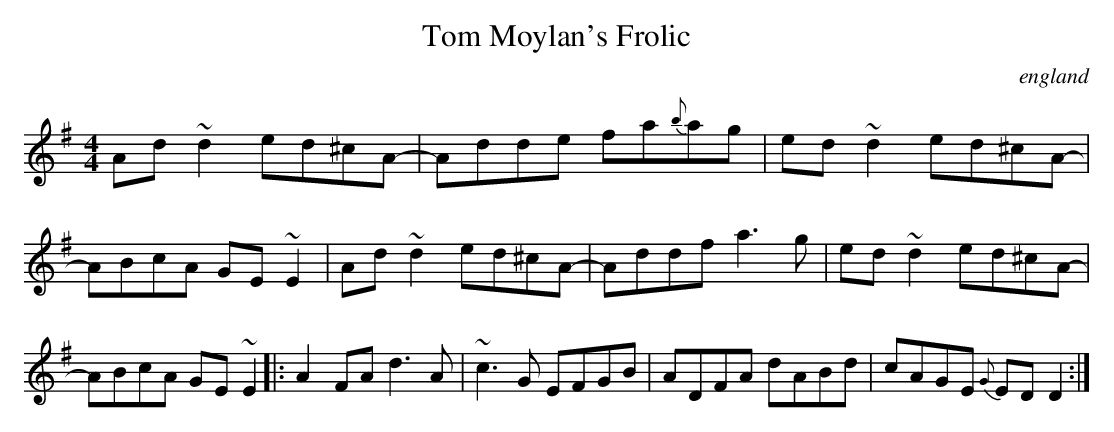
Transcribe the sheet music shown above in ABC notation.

X:1
T:Tom Moylan's Frolic
O:england
M:4/4
L:1/8
K:G
Ad~d2 ed^cA-| Adde fa{b}ag | ed~d2 ed^cA-| ABcA GE~E2 | Ad~d2 ed^cA-| Addf a3g |\
ed~d2 ed^cA-| ABcA GE~E2 |: A2FA d3A | ~c3G EFGB | ADFA dABd | cAGE {G}EDD2 :|
